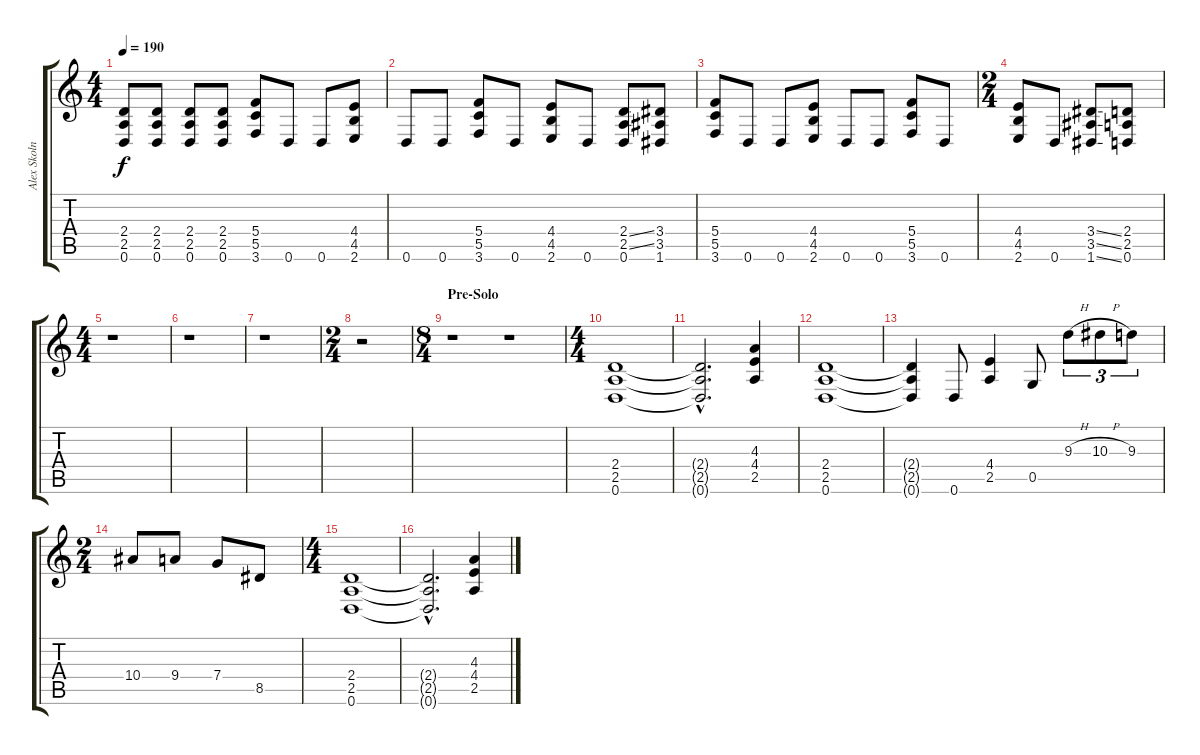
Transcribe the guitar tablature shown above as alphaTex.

\track ("Alex Skolnick - Lead Guitar" "Alex Skoln") {instrument distortionguitar}
\staff {score tabs}
\tuning (D4 A3 F3 C3 G2 D2) {hide}
\ts (4 4)
\tempo 190
\clef g2
\ks c
(2.4 2.5 0.6).8{dy f} (2.4 2.5 0.6).8 (2.4 2.5 0.6).8 (2.4 2.5 0.6).8 (5.4 5.5 3.6).8 0.6.8 0.6.8 (4.4 4.5 2.6).8 |
0.6.8 0.6.8 (5.4 5.5 3.6).8 0.6.8 (4.4 4.5 2.6).8 0.6.8 (2.4{ss} 2.5{ss} 0.6).8 (3.4 3.5 1.6).8 |
(5.4 5.5 3.6).8 0.6.8 0.6.8 (4.4 4.5 2.6).8 0.6.8 0.6.8 (5.4 5.5 3.6).8 0.6.8 |
\ts (2 4)
(4.4 4.5 2.6).8 0.6.8 (3.4{ss} 3.5{ss} 1.6{ss}).8 (2.4 2.5 0.6).8 |
\ts (4 4)
r.1 |
r.1 |
r.1 |
\ts (2 4)
r.2 |
\ts (8 4)
\section ("" "Pre-Solo")
r.1 r.1 |
\ts (4 4)
(2.4 2.5 0.6).1 |
(2.4{hac t} 2.5{hac t} 0.6{hac t}).2{d} (4.3 4.4 2.5).4 |
(2.4 2.5 0.6).1 |
(2.4{t} 2.5{t} 0.6{t}).4 0.6.8 (4.4 2.5).4 0.5.8 9.3{h}.8{tu (3 2)} 10.3{h}.8{tu (3 2)} 9.3.8{tu (3 2)} |
\ts (2 4)
10.4.8 9.4.8 7.4.8 8.5.8 |
\ts (4 4)
(2.4 2.5 0.6).1 |
(2.4{hac t} 2.5{hac t} 0.6{hac t}).2{d} (4.3 4.4 2.5).4
